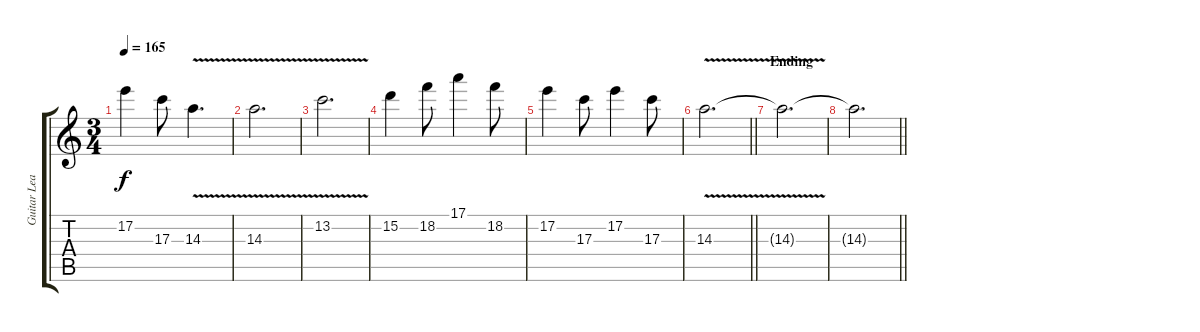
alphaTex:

\track ("Guitar Lead" "Guitar Lea") {instrument distortionguitar}
\staff {score tabs}
\tuning (E4 B3 G3 D3 A2 E2) {hide}
\ts (3 4)
\tempo 165
\clef g2
\ks c
17.2.4{dy f} 17.3.8 14.3{v}.4{d} |
14.3{v}.2{d} |
13.2{v}.2{d} |
15.2.4 18.2.8 17.1.4 18.2.8 |
17.2.4 17.3.8 17.2.4 17.3.8 |
\barLineRight lightlight
14.3{v}.2{d volume 14 instrument distortionguitar} |
\section ("" "Ending")
14.3{t}.2{d volume 0} |
\barLineRight lightlight
14.3{t}.2{d}
